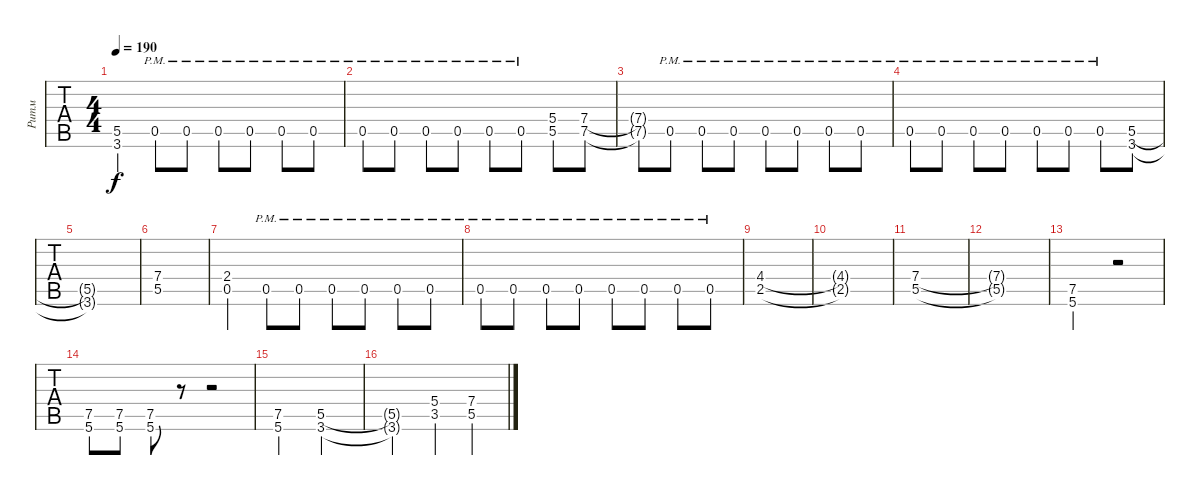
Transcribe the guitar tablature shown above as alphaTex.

\track ("Ритм" "Ритм") {instrument distortionguitar}
\staff {tabs}
\tuning (E4 B3 G3 D3 A2 E2) {hide}
\ts (4 4)
\tempo 190
\clef g2
\ks c
(5.5{t} 3.6{t}).4{dy f} 0.5{pm}.8 0.5{pm}.8 0.5{pm}.8 0.5{pm}.8 0.5{pm}.8 0.5{pm}.8 |
0.5{pm}.8 0.5{pm}.8 0.5{pm}.8 0.5{pm}.8 0.5{pm}.8 0.5{pm}.8 (5.4 5.5).8 (7.4 7.5).8 |
(7.4{t} 7.5{t}).8 0.5{pm}.8 0.5{pm}.8 0.5{pm}.8 0.5{pm}.8 0.5{pm}.8 0.5{pm}.8 0.5{pm}.8 |
0.5{pm}.8 0.5{pm}.8 0.5{pm}.8 0.5{pm}.8 0.5{pm}.8 0.5{pm}.8 0.5{pm}.8 (5.5 3.6).8 |
(5.5{t} 3.6{t}).1 |
(7.4 5.5).1 |
(2.4 0.5).4 0.5{pm}.8 0.5{pm}.8 0.5{pm}.8 0.5{pm}.8 0.5{pm}.8 0.5{pm}.8 |
0.5{pm}.8 0.5{pm}.8 0.5{pm}.8 0.5{pm}.8 0.5{pm}.8 0.5{pm}.8 0.5{pm}.8 0.5{pm}.8 |
(4.4 2.5).1 |
(4.4{t} 2.5{t}).1 |
(7.4 5.5).1 |
(7.4{t} 5.5{t}).1 |
(7.5 5.6).2 r.2 |
(7.5 5.6).8 (7.5 5.6).8 (7.5 5.6).8 r.8 r.2 |
(7.5 5.6).2 (5.5 3.6).2 |
(5.5{t} 3.6{t}).2 (5.4 3.5).4 (7.4 5.5).4
